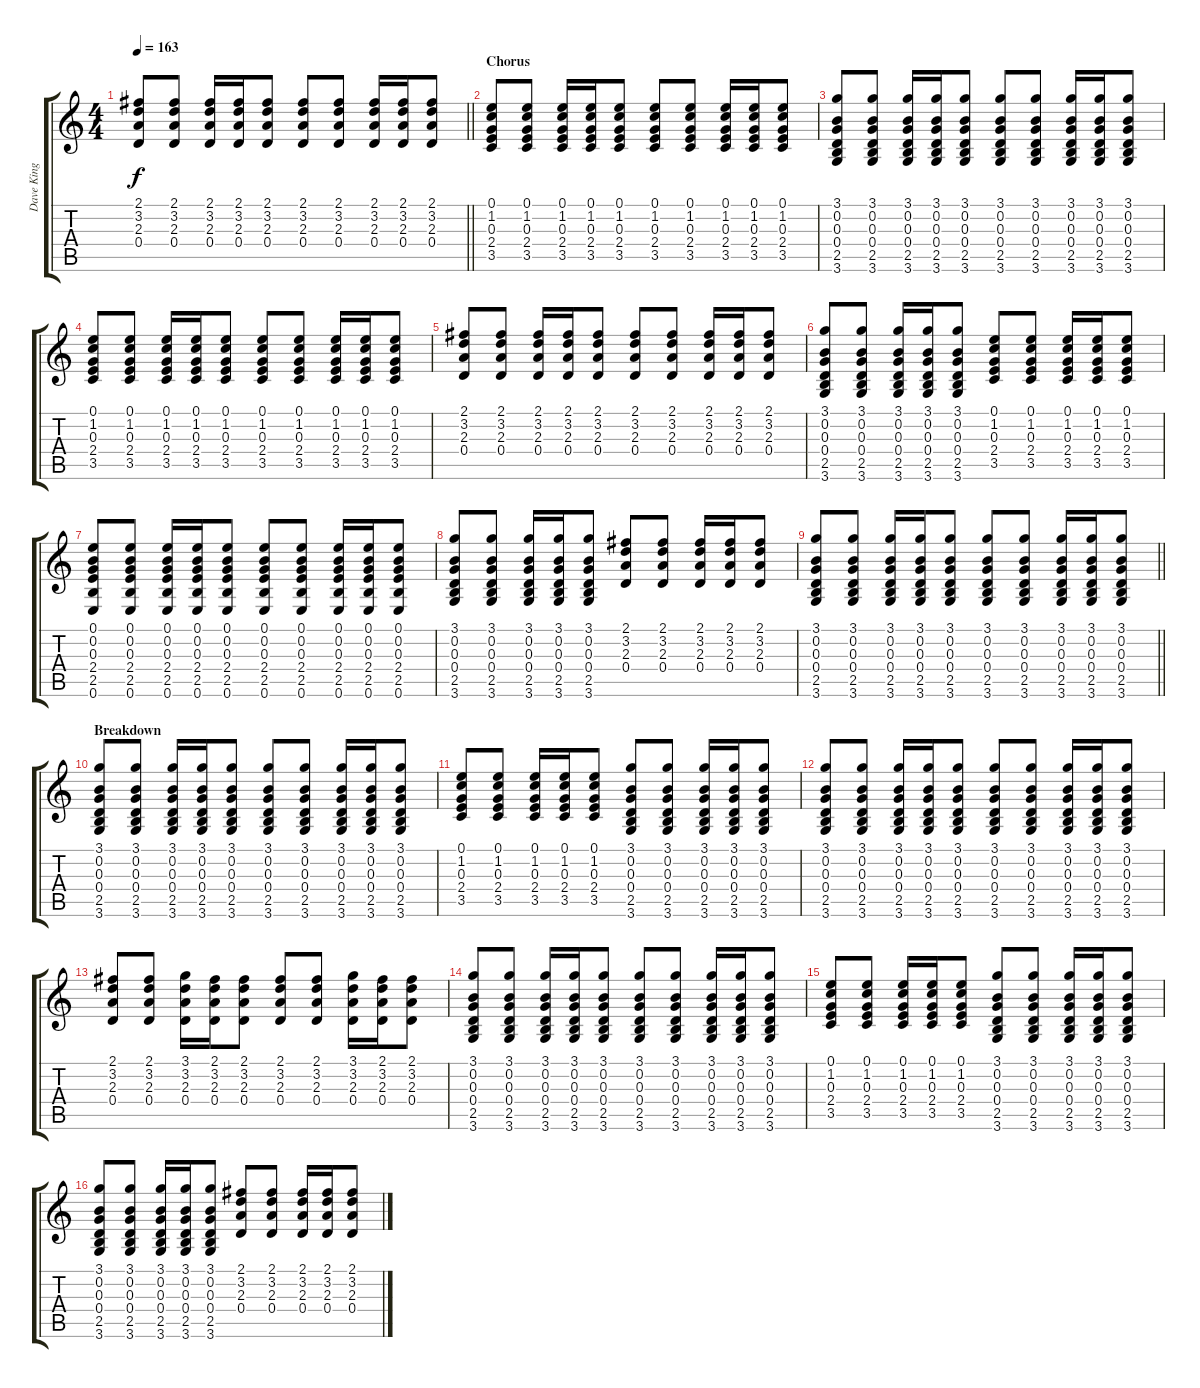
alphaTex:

\track ("Dave King" "Dave King") {instrument acousticguitarsteel}
\staff {score tabs}
\tuning (E4 B3 G3 D3 A2 E2) {hide}
\ts (4 4)
\tempo 163
\clef g2
\barLineRight lightlight
\ks c
(2.1 3.2 2.3 0.4).8{dy f} (2.1 3.2 2.3 0.4).8 (2.1 3.2 2.3 0.4).16 (2.1 3.2 2.3 0.4).16 (2.1 3.2 2.3 0.4).8 (2.1 3.2 2.3 0.4).8 (2.1 3.2 2.3 0.4).8 (2.1 3.2 2.3 0.4).16 (2.1 3.2 2.3 0.4).16 (2.1 3.2 2.3 0.4).8 |
\section ("" "Chorus")
(0.1 1.2 0.3 2.4 3.5).8 (0.1 1.2 0.3 2.4 3.5).8 (0.1 1.2 0.3 2.4 3.5).16 (0.1 1.2 0.3 2.4 3.5).16 (0.1 1.2 0.3 2.4 3.5).8 (0.1 1.2 0.3 2.4 3.5).8 (0.1 1.2 0.3 2.4 3.5).8 (0.1 1.2 0.3 2.4 3.5).16 (0.1 1.2 0.3 2.4 3.5).16 (0.1 1.2 0.3 2.4 3.5).8 |
(3.1 0.2 0.3 0.4 2.5 3.6).8 (3.1 0.2 0.3 0.4 2.5 3.6).8 (3.1 0.2 0.3 0.4 2.5 3.6).16 (3.1 0.2 0.3 0.4 2.5 3.6).16 (3.1 0.2 0.3 0.4 2.5 3.6).8 (3.1 0.2 0.3 0.4 2.5 3.6).8 (3.1 0.2 0.3 0.4 2.5 3.6).8 (3.1 0.2 0.3 0.4 2.5 3.6).16 (3.1 0.2 0.3 0.4 2.5 3.6).16 (3.1 0.2 0.3 0.4 2.5 3.6).8 |
(0.1 1.2 0.3 2.4 3.5).8 (0.1 1.2 0.3 2.4 3.5).8 (0.1 1.2 0.3 2.4 3.5).16 (0.1 1.2 0.3 2.4 3.5).16 (0.1 1.2 0.3 2.4 3.5).8 (0.1 1.2 0.3 2.4 3.5).8 (0.1 1.2 0.3 2.4 3.5).8 (0.1 1.2 0.3 2.4 3.5).16 (0.1 1.2 0.3 2.4 3.5).16 (0.1 1.2 0.3 2.4 3.5).8 |
(2.1 3.2 2.3 0.4).8 (2.1 3.2 2.3 0.4).8 (2.1 3.2 2.3 0.4).16 (2.1 3.2 2.3 0.4).16 (2.1 3.2 2.3 0.4).8 (2.1 3.2 2.3 0.4).8 (2.1 3.2 2.3 0.4).8 (2.1 3.2 2.3 0.4).16 (2.1 3.2 2.3 0.4).16 (2.1 3.2 2.3 0.4).8 |
(3.1 0.2 0.3 0.4 2.5 3.6).8 (3.1 0.2 0.3 0.4 2.5 3.6).8 (3.1 0.2 0.3 0.4 2.5 3.6).16 (3.1 0.2 0.3 0.4 2.5 3.6).16 (3.1 0.2 0.3 0.4 2.5 3.6).8 (0.1 1.2 0.3 2.4 3.5).8 (0.1 1.2 0.3 2.4 3.5).8 (0.1 1.2 0.3 2.4 3.5).16 (0.1 1.2 0.3 2.4 3.5).16 (0.1 1.2 0.3 2.4 3.5).8 |
(0.1 0.2 0.3 2.4 2.5 0.6).8 (0.1 0.2 0.3 2.4 2.5 0.6).8 (0.1 0.2 0.3 2.4 2.5 0.6).16 (0.1 0.2 0.3 2.4 2.5 0.6).16 (0.1 0.2 0.3 2.4 2.5 0.6).8 (0.1 0.2 0.3 2.4 2.5 0.6).8 (0.1 0.2 0.3 2.4 2.5 0.6).8 (0.1 0.2 0.3 2.4 2.5 0.6).16 (0.1 0.2 0.3 2.4 2.5 0.6).16 (0.1 0.2 0.3 2.4 2.5 0.6).8 |
(3.1 0.2 0.3 0.4 2.5 3.6).8 (3.1 0.2 0.3 0.4 2.5 3.6).8 (3.1 0.2 0.3 0.4 2.5 3.6).16 (3.1 0.2 0.3 0.4 2.5 3.6).16 (3.1 0.2 0.3 0.4 2.5 3.6).8 (2.1 3.2 2.3 0.4).8 (2.1 3.2 2.3 0.4).8 (2.1 3.2 2.3 0.4).16 (2.1 3.2 2.3 0.4).16 (2.1 3.2 2.3 0.4).8 |
\barLineRight lightlight
(3.1 0.2 0.3 0.4 2.5 3.6).8 (3.1 0.2 0.3 0.4 2.5 3.6).8 (3.1 0.2 0.3 0.4 2.5 3.6).16 (3.1 0.2 0.3 0.4 2.5 3.6).16 (3.1 0.2 0.3 0.4 2.5 3.6).8 (3.1 0.2 0.3 0.4 2.5 3.6).8 (3.1 0.2 0.3 0.4 2.5 3.6).8 (3.1 0.2 0.3 0.4 2.5 3.6).16 (3.1 0.2 0.3 0.4 2.5 3.6).16 (3.1 0.2 0.3 0.4 2.5 3.6).8 |
\section ("" "Breakdown")
(3.1 0.2 0.3 0.4 2.5 3.6).8 (3.1 0.2 0.3 0.4 2.5 3.6).8 (3.1 0.2 0.3 0.4 2.5 3.6).16 (3.1 0.2 0.3 0.4 2.5 3.6).16 (3.1 0.2 0.3 0.4 2.5 3.6).8 (3.1 0.2 0.3 0.4 2.5 3.6).8 (3.1 0.2 0.3 0.4 2.5 3.6).8 (3.1 0.2 0.3 0.4 2.5 3.6).16 (3.1 0.2 0.3 0.4 2.5 3.6).16 (3.1 0.2 0.3 0.4 2.5 3.6).8 |
(0.1 1.2 0.3 2.4 3.5).8 (0.1 1.2 0.3 2.4 3.5).8 (0.1 1.2 0.3 2.4 3.5).16 (0.1 1.2 0.3 2.4 3.5).16 (0.1 1.2 0.3 2.4 3.5).8 (3.1 0.2 0.3 0.4 2.5 3.6).8 (3.1 0.2 0.3 0.4 2.5 3.6).8 (3.1 0.2 0.3 0.4 2.5 3.6).16 (3.1 0.2 0.3 0.4 2.5 3.6).16 (3.1 0.2 0.3 0.4 2.5 3.6).8 |
(3.1 0.2 0.3 0.4 2.5 3.6).8 (3.1 0.2 0.3 0.4 2.5 3.6).8 (3.1 0.2 0.3 0.4 2.5 3.6).16 (3.1 0.2 0.3 0.4 2.5 3.6).16 (3.1 0.2 0.3 0.4 2.5 3.6).8 (3.1 0.2 0.3 0.4 2.5 3.6).8 (3.1 0.2 0.3 0.4 2.5 3.6).8 (3.1 0.2 0.3 0.4 2.5 3.6).16 (3.1 0.2 0.3 0.4 2.5 3.6).16 (3.1 0.2 0.3 0.4 2.5 3.6).8 |
(2.1 3.2 2.3 0.4).8 (2.1 3.2 2.3 0.4).8 (3.1 3.2 2.3 0.4).16 (2.1 3.2 2.3 0.4).16 (2.1 3.2 2.3 0.4).8 (2.1 3.2 2.3 0.4).8 (2.1 3.2 2.3 0.4).8 (3.1 3.2 2.3 0.4).16 (2.1 3.2 2.3 0.4).16 (2.1 3.2 2.3 0.4).8 |
(3.1 0.2 0.3 0.4 2.5 3.6).8 (3.1 0.2 0.3 0.4 2.5 3.6).8 (3.1 0.2 0.3 0.4 2.5 3.6).16 (3.1 0.2 0.3 0.4 2.5 3.6).16 (3.1 0.2 0.3 0.4 2.5 3.6).8 (3.1 0.2 0.3 0.4 2.5 3.6).8 (3.1 0.2 0.3 0.4 2.5 3.6).8 (3.1 0.2 0.3 0.4 2.5 3.6).16 (3.1 0.2 0.3 0.4 2.5 3.6).16 (3.1 0.2 0.3 0.4 2.5 3.6).8 |
(0.1 1.2 0.3 2.4 3.5).8 (0.1 1.2 0.3 2.4 3.5).8 (0.1 1.2 0.3 2.4 3.5).16 (0.1 1.2 0.3 2.4 3.5).16 (0.1 1.2 0.3 2.4 3.5).8 (3.1 0.2 0.3 0.4 2.5 3.6).8 (3.1 0.2 0.3 0.4 2.5 3.6).8 (3.1 0.2 0.3 0.4 2.5 3.6).16 (3.1 0.2 0.3 0.4 2.5 3.6).16 (3.1 0.2 0.3 0.4 2.5 3.6).8 |
(3.1 0.2 0.3 0.4 2.5 3.6).8 (3.1 0.2 0.3 0.4 2.5 3.6).8 (3.1 0.2 0.3 0.4 2.5 3.6).16 (3.1 0.2 0.3 0.4 2.5 3.6).16 (3.1 0.2 0.3 0.4 2.5 3.6).8 (2.1 3.2 2.3 0.4).8 (2.1 3.2 2.3 0.4).8 (2.1 3.2 2.3 0.4).16 (2.1 3.2 2.3 0.4).16 (2.1 3.2 2.3 0.4).8
